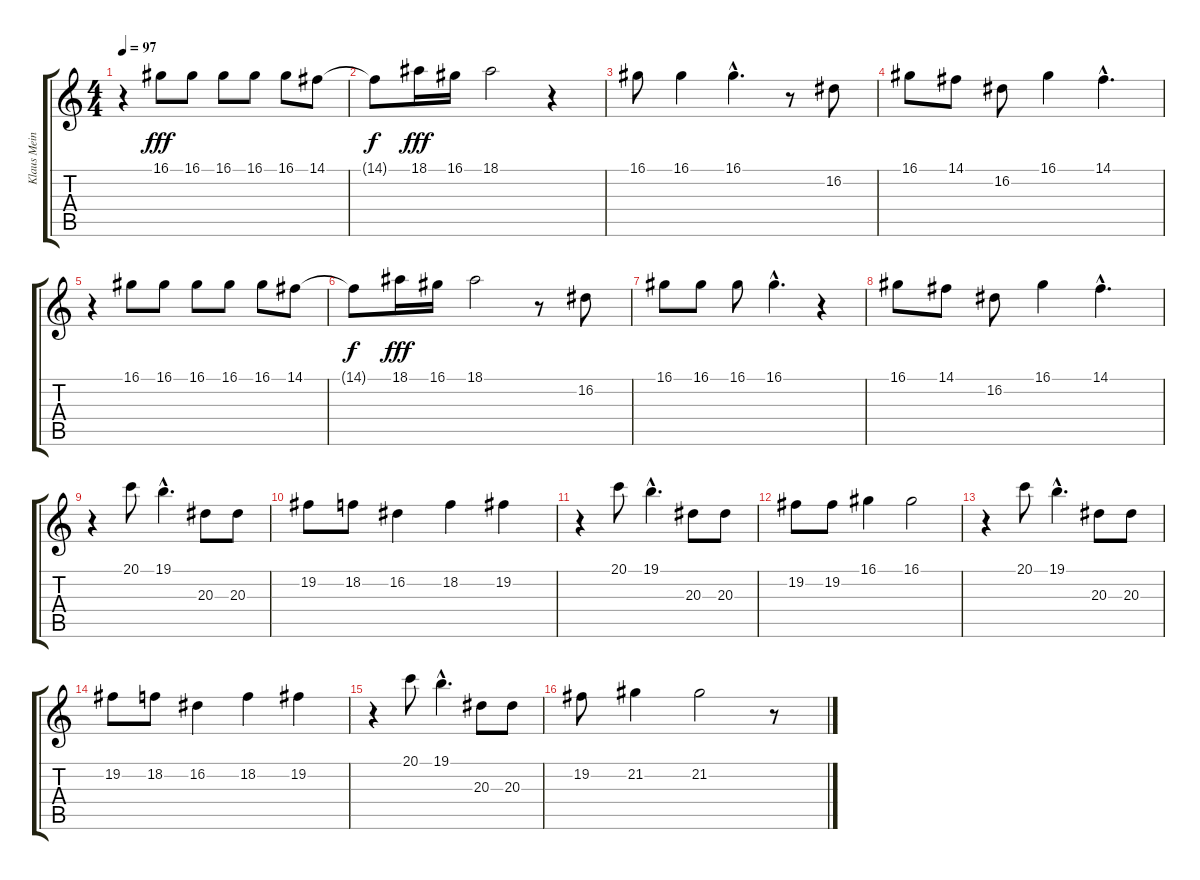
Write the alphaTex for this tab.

\track ("Klaus Meine - Lead Vocals" "Klaus Mein") {instrument synthvoice}
\staff {score tabs}
\tuning (E4 B3 G3 D3 A2 E2) {hide}
\ts (4 4)
\tempo 97
\clef g2
\ks c
r.4{dy f} 16.1.8{dy fff} 16.1.8 16.1.8 16.1.8 16.1.8 14.1.8 |
14.1{t}.8{dy f} 18.1.16{dy fff} 16.1.16 18.1.2 r.4 |
16.1.8 16.1.4 16.1{hac}.4{d} r.8 16.2.8 |
16.1.8 14.1.8 16.2.8 16.1.4 14.1{hac}.4{d} |
r.4 16.1.8 16.1.8 16.1.8 16.1.8 16.1.8 14.1.8 |
14.1{t}.8{dy f} 18.1.16{dy fff} 16.1.16 18.1.2 r.8 16.2.8 |
16.1.8 16.1.8 16.1.8 16.1{hac}.4{d} r.4 |
16.1.8 14.1.8 16.2.8 16.1.4 14.1{hac}.4{d} |
r.4 20.1.8 19.1{hac}.4{d} 20.3.8 20.3.8 |
19.2.8 18.2.8 16.2.4 18.2.4 19.2.4 |
r.4 20.1.8 19.1{hac}.4{d} 20.3.8 20.3.8 |
19.2.8 19.2.8 16.1.4 16.1.2 |
r.4 20.1.8 19.1{hac}.4{d} 20.3.8 20.3.8 |
19.2.8 18.2.8 16.2.4 18.2.4 19.2.4 |
r.4 20.1.8 19.1{hac}.4{d} 20.3.8 20.3.8 |
19.2.8 21.2.4 21.2.2 r.8
